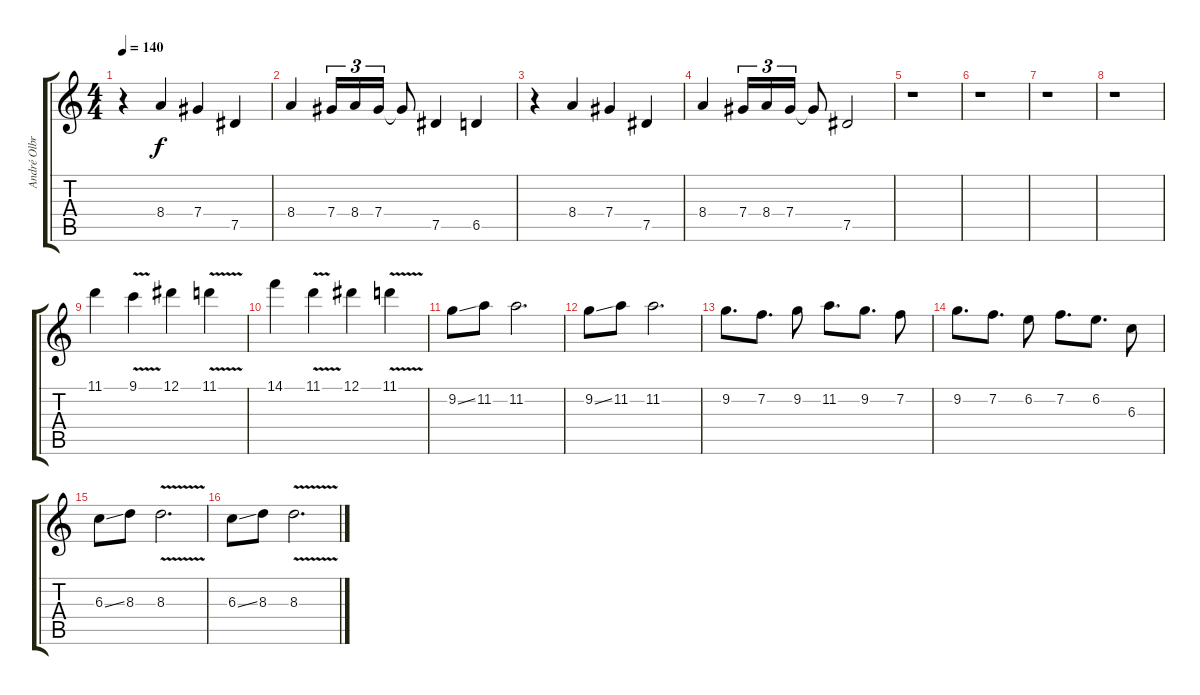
\track ("André Olbrich Add." "André Olbr") {instrument distortionguitar}
\staff {score tabs}
\tuning (Eb4 Bb3 Gb3 Db3 Ab2 Eb2) {hide}
\ts (4 4)
\tempo 140
\clef g2
\ks c
r.4{dy f instrument distortionguitar} 8.4.4 7.4.4 7.5.4 |
8.4.4 7.4.16{tu (3 2)} 8.4.16{tu (3 2)} 7.4.16{tu (3 2)} 7.4{t}.8 7.5.4 6.5.4 |
r.4 8.4.4 7.4.4 7.5.4 |
8.4.4 7.4.16{tu (3 2)} 8.4.16{tu (3 2)} 7.4.16{tu (3 2)} 7.4{t}.8 7.5.2 |
r.1 |
r.1 |
r.1 |
r.1 |
11.1.4{volume 12} 9.1{v}.4 12.1.4 11.1{v}.4 |
14.1.4 11.1{v}.4 12.1.4 11.1{v}.4 |
9.2{ss}.8{volume 9} 11.2.8 11.2.2{d} |
9.2{ss}.8 11.2.8 11.2.2{d} |
9.2.8{d} 7.2.8{d} 9.2.8 11.2.8{d} 9.2.8{d} 7.2.8 |
9.2.8{d} 7.2.8{d} 6.2.8 7.2.8{d} 6.2.8{d} 6.3.8 |
6.3{ss}.8 8.3.8 8.3{v}.2{d} |
6.3{ss}.8 8.3.8 8.3{v}.2{d}
